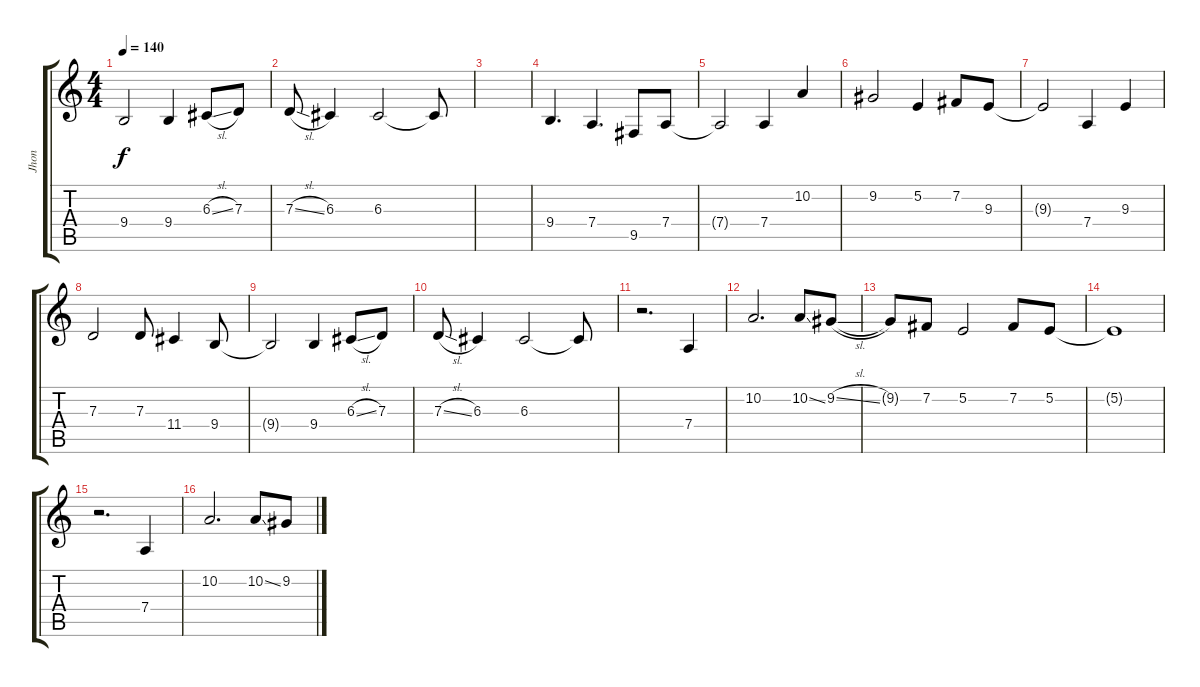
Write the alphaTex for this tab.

\track ("Jhon" "Jhon") {instrument flute}
\staff {score tabs}
\tuning (E4 B3 G3 D3 A2 E2) {hide}
\ts (4 4)
\tempo 140
\clef g2
\ks c
9.4{t}.2{dy f} 9.4.4 6.3{sl}.8 7.3.8 |
7.3{sl}.8 6.3.4 6.3.2 6.3{t}.8 |
|
9.4.4{d} 7.4.4{d} 9.5.8 7.4.8 |
7.4{t}.2 7.4.4 10.2.4 |
9.2.2 5.2.4 7.2.8 9.3.8 |
9.3{t}.2 7.4.4 9.3.4 |
7.3.2 7.3.8 11.4.4 9.4.8 |
9.4{t}.2 9.4.4 6.3{sl}.8 7.3.8 |
7.3{sl}.8 6.3.4 6.3.2 6.3{t}.8 |
r.2{d} 7.4.4 |
10.2.2{d} 10.2{ss}.8 9.2{sl}.8 |
9.2{t}.8 7.2.8 5.2.2 7.2.8 5.2.8 |
5.2{t}.1 |
r.2{d} 7.4.4 |
10.2.2{d} 10.2{ss}.8 9.2{sl}.8
